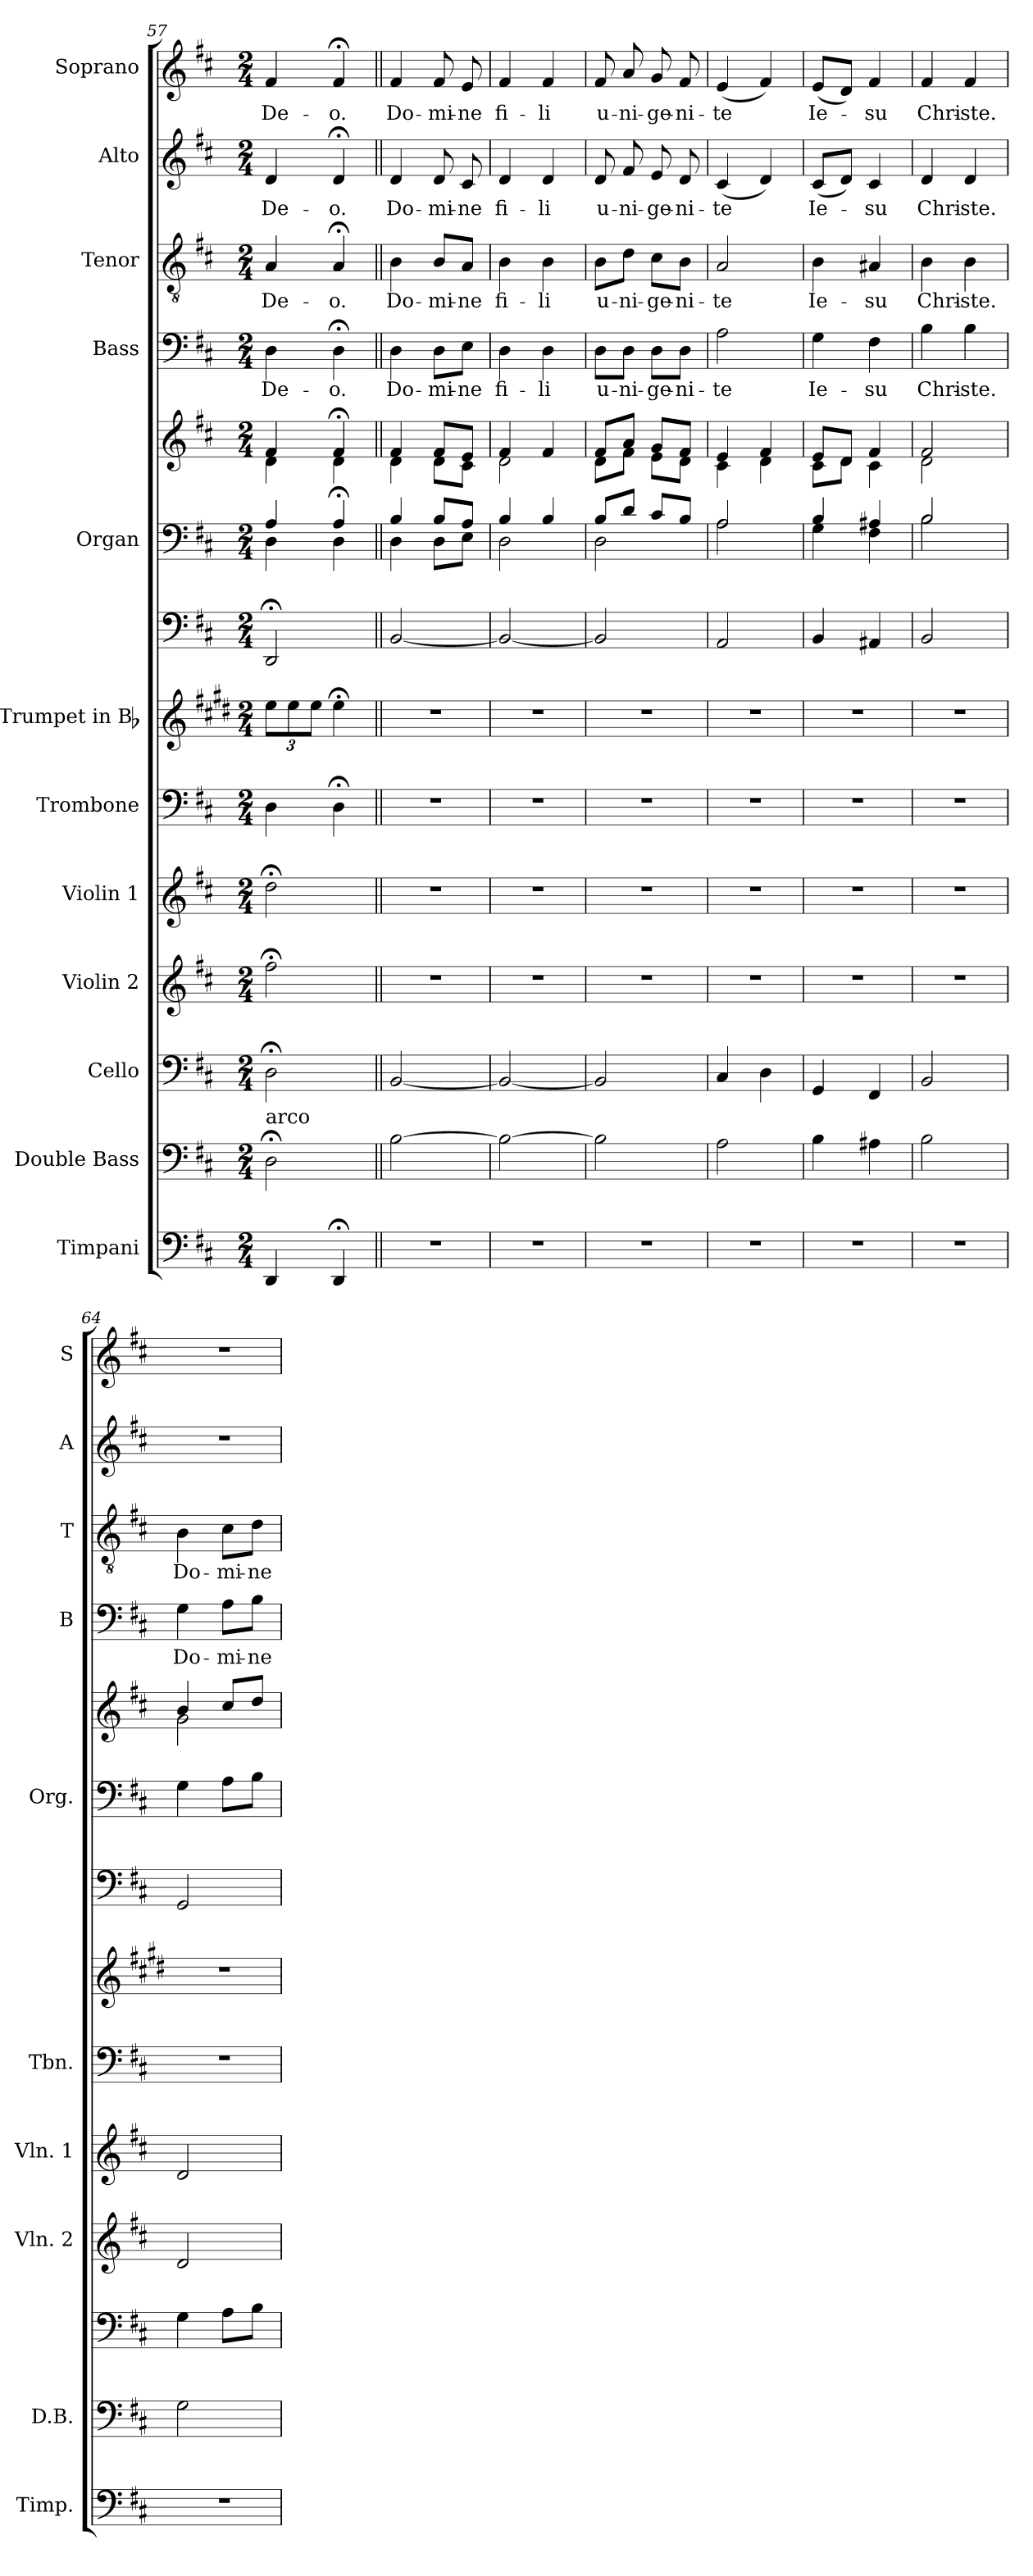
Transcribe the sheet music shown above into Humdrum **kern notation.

**kern	**kern	**kern	**kern	**kern	**kern	**kern	**kern	**kern	**kern	**kern	**text	**kern	**text	**kern	**text	**kern	**text
*part13	*part12	*part11	*part10	*part9	*part8	*part7	*part6	*part5	*part5	*part4	*part4	*part3	*part3	*part2	*part2	*part1	*part1
*staff14	*staff13	*staff12	*staff11	*staff10	*staff9	*staff8	*staff7	*staff6	*staff5	*staff4	*staff4	*staff3	*staff3	*staff2	*staff2	*staff1	*staff1
*I"Timpani	*I"Double Bass	*I"Cello	*I"Violin 2	*I"Violin 1	*I"Trombone	*I"Trumpet in Bb	*	*I"Organ	*	*I"Bass	*	*I"Tenor	*	*I"Alto	*	*I"Soprano	*
*I'Timp.	*I'D.B.	*	*I'Vln. 2	*I'Vln. 1	*I'Tbn.	*	*	*I'Org.	*	*I'B	*	*I'T	*	*I'A	*	*I'S	*
*clefF4	*clefF4	*clefF4	*clefG2	*clefG2	*clefF4	*clefG2	*clefF4	*clefF4	*clefG2	*clefF4	*	*clefGv2	*	*clefG2	*	*clefG2	*
*	*ITrd7c12	*	*	*	*	*ITrd1c2	*	*	*	*	*	*	*	*	*	*	*
*k[f#c#]	*k[f#c#]	*k[f#c#]	*k[f#c#]	*k[f#c#]	*k[f#c#]	*k[f#c#]	*k[f#c#]	*k[f#c#]	*k[f#c#]	*k[f#c#]	*	*k[f#c#]	*	*k[f#c#]	*	*k[f#c#]	*
*D:	*D:	*D:	*D:	*D:	*D:	*D:	*D:	*D:	*D:	*D:	*	*D:	*	*D:	*	*D:	*
*M2/4	*M2/4	*M2/4	*M2/4	*M2/4	*M2/4	*M2/4	*M2/4	*M2/4	*M2/4	*M2/4	*	*M2/4	*	*M2/4	*	*M2/4	*
=57	=57	=57	=57	=57	=57	=57	=57	=57	=57	=57	=57	=57	=57	=57	=57	=57	=57
*	*	*	*	*	*	*	*	*^	*^	*	*	*	*	*	*	*	*
!	!LO:TX:a:t=arco	!	!	!	!	!	!	!	!	!	!	!	!	!	!	!	!	!	!
!	!	!	!	!	!	!	!	!	!	!	!	!	!LO:LY:b	!	!LO:LY:b	!	!LO:LY:b	!	!LO:LY:b
4DD/	2DD;<\	2D;<\	2ff#;<\	2dd;<\	4D\	12dd\L	2DD;</	4A/	4D\	4f#/	4d\	4D\	De-	4A/	De-	4d/	De-	4f#/	De-
.	.	.	.	.	.	12dd\	.	.	.	.	.	.	.	.	.	.	.	.	.
.	.	.	.	.	.	12dd\J	.	.	.	.	.	.	.	.	.	.	.	.	.
!	!	!	!	!	!	!	!	!	!	!	!	!	!LO:LY:b	!	!LO:LY:b	!	!LO:LY:b	!	!LO:LY:b
4DD;</	.	.	.	.	4D;<\	4dd;<\	.	4A;</	4D\	4f#;</	4d\	4D;<\	-o.	4A;</	-o.	4d;</	-o.	4f#;</	-o.
!!LO:PB:g=z
=58||	=58||	=58||	=58||	=58||	=58||	=58||	=58||	=58||	=58||	=58||	=58||	=58||	=58||	=58||	=58||	=58||	=58||	=58||	=58||
!	!	!	!	!	!	!	!	!	!	!	!	!	!LO:LY:b	!	!LO:LY:b	!	!LO:LY:b	!	!LO:LY:b
2r	[2BB\	[2BB/	2r	2r	2r	2r	[2BB/	4B/	4D\	4f#/	4d\	4D\	Do-	4B\	Do-	4d/	Do-	4f#/	Do-
!	!	!	!	!	!	!	!	!	!	!	!	!	!LO:LY:b	!	!LO:LY:b	!	!LO:LY:b	!	!LO:LY:b
.	.	.	.	.	.	.	.	8B/L	8D\L	8f#/L	8d\L	8D\L	-mi-	8B/L	-mi-	8d/	-mi-	8f#/	-mi-
!	!	!	!	!	!	!	!	!	!	!	!	!	!LO:LY:b	!	!LO:LY:b	!	!LO:LY:b	!	!LO:LY:b
.	.	.	.	.	.	.	.	8A/J	8E\J	8e/J	8c#\J	8E\J	-ne	8A/J	-ne	8c#/	-ne	8e/	-ne
=59	=59	=59	=59	=59	=59	=59	=59	=59	=59	=59	=59	=59	=59	=59	=59	=59	=59	=59	=59
!	!	!	!	!	!	!	!	!	!	!	!	!	!LO:LY:b	!	!LO:LY:b	!	!LO:LY:b	!	!LO:LY:b
2r	2BB\_	2BB/_	2r	2r	2r	2r	2BB/_	4B/	2D\	4f#/	2d\	4D\	fi-	4B\	fi-	4d/	fi-	4f#/	fi-
!	!	!	!	!	!	!	!	!	!	!	!	!	!LO:LY:b	!	!LO:LY:b	!	!LO:LY:b	!	!LO:LY:b
.	.	.	.	.	.	.	.	4B/	.	4f#/	.	4D\	-li	4B\	-li	4d/	-li	4f#/	-li
=60	=60	=60	=60	=60	=60	=60	=60	=60	=60	=60	=60	=60	=60	=60	=60	=60	=60	=60	=60
!	!	!	!	!	!	!	!	!	!	!	!	!	!LO:LY:b	!	!LO:LY:b	!	!LO:LY:b	!	!LO:LY:b
2r	2BB\]	2BB/]	2r	2r	2r	2r	2BB/]	8B/L	2D\	8f#/L	8d\L	8D\L	u-	8B\L	u-	8d/	u-	8f#/	u-
!	!	!	!	!	!	!	!	!	!	!	!	!	!LO:LY:b	!	!LO:LY:b	!	!LO:LY:b	!	!LO:LY:b
.	.	.	.	.	.	.	.	8d/J	.	8a/J	8f#\J	8D\J	-ni-	8d\J	-ni-	8f#/	-ni-	8a/	-ni-
!	!	!	!	!	!	!	!	!	!	!	!	!	!LO:LY:b	!	!LO:LY:b	!	!LO:LY:b	!	!LO:LY:b
.	.	.	.	.	.	.	.	8c#/L	.	8g/L	8e\L	8D\L	-ge-	8c#\L	-ge-	8e/	-ge-	8g/	-ge-
!	!	!	!	!	!	!	!	!	!	!	!	!	!LO:LY:b	!	!LO:LY:b	!	!LO:LY:b	!	!LO:LY:b
.	.	.	.	.	.	.	.	8B/J	.	8f#/J	8d\J	8D\J	-ni-	8B\J	-ni-	8d/	-ni-	8f#/	-ni-
=61	=61	=61	=61	=61	=61	=61	=61	=61	=61	=61	=61	=61	=61	=61	=61	=61	=61	=61	=61
!	!	!	!	!	!	!	!	!	!	!	!	!	!LO:LY:b	!	!LO:LY:b	!	!LO:LY:b	!	!LO:LY:b
2r	2AA\	4C#/	2r	2r	2r	2r	2AA/	2A/	2A\	4e/	4c#\	2A\	-te	2A/	-te	(<4c#/	-te	(<4e/	-te
.	.	4D\	.	.	.	.	.	.	.	4f#/	4d\	.	.	.	.	4d/)	.	4f#/)	.
=62	=62	=62	=62	=62	=62	=62	=62	=62	=62	=62	=62	=62	=62	=62	=62	=62	=62	=62	=62
!	!	!	!	!	!	!	!	!	!	!	!	!	!LO:LY:b	!	!LO:LY:b	!	!LO:LY:b	!	!LO:LY:b
2r	4BB\	4GG/	2r	2r	2r	2r	4BB/	4B/	4G\	8e/L	8c#\L	4G\	Ie-	4B\	Ie-	(<8c#/L	Ie-	(<8e/L	Ie-
.	.	.	.	.	.	.	.	.	.	8d/J	8d\J	.	.	.	.	8d/J)	.	8d/J)	.
!	!	!	!	!	!	!	!	!	!	!	!	!	!LO:LY:b	!	!LO:LY:b	!	!LO:LY:b	!	!LO:LY:b
.	4AA#X\	4FF#/	.	.	.	.	4AA#X/	4A#X/	4F#\	4f#/	4c#\	4F#\	-su	4A#X/	-su	4c#/	-su	4f#/	-su
=63	=63	=63	=63	=63	=63	=63	=63	=63	=63	=63	=63	=63	=63	=63	=63	=63	=63	=63	=63
!	!	!	!	!	!	!	!	!	!	!	!	!	!LO:LY:b	!	!LO:LY:b	!	!LO:LY:b	!	!LO:LY:b
2r	2BB\	2BB/	2r	2r	2r	2r	2BB/	2B/	2B\	2f#/	2d\	4B\	Chri-	4B\	Chri-	4d/	Chri-	4f#/	Chri-
!	!	!	!	!	!	!	!	!	!	!	!	!	!LO:LY:b	!	!LO:LY:b	!	!LO:LY:b	!	!LO:LY:b
.	.	.	.	.	.	.	.	.	.	.	.	4B\	-ste.	4B\	-ste.	4d/	-ste.	4f#/	-ste.
*	*	*	*	*	*	*	*	*v	*v	*	*	*	*	*	*	*	*	*	*
=64	=64	=64	=64	=64	=64	=64	=64	=64	=64	=64	=64	=64	=64	=64	=64	=64	=64	=64
!	!	!	!	!	!	!	!	!	!	!	!	!LO:LY:b	!	!LO:LY:b	!	!	!	!
2r	2GG\	4G\	2d/	2d/	2r	2r	2GG/	4G\	4b/	2g\	4G\	Do-	4B\	Do-	2r	.	2r	.
!	!	!	!	!	!	!	!	!	!	!	!	!LO:LY:b	!	!LO:LY:b	!	!	!	!
.	.	8A\L	.	.	.	.	.	8A\L	8cc#/L	.	8A\L	-mi-	8c#\L	-mi-	.	.	.	.
!	!	!	!	!	!	!	!	!	!	!	!	!LO:LY:b	!	!LO:LY:b	!	!	!	!
.	.	8B\J	.	.	.	.	.	8B\J	8dd/J	.	8B\J	-ne	8d\J	-ne	.	.	.	.
*	*	*	*	*	*	*	*	*	*v	*v	*	*	*	*	*	*	*	*
=	=	=	=	=	=	=	=	=	=	=	=	=	=	=	=	=	=
*-	*-	*-	*-	*-	*-	*-	*-	*-	*-	*-	*-	*-	*-	*-	*-	*-	*-
